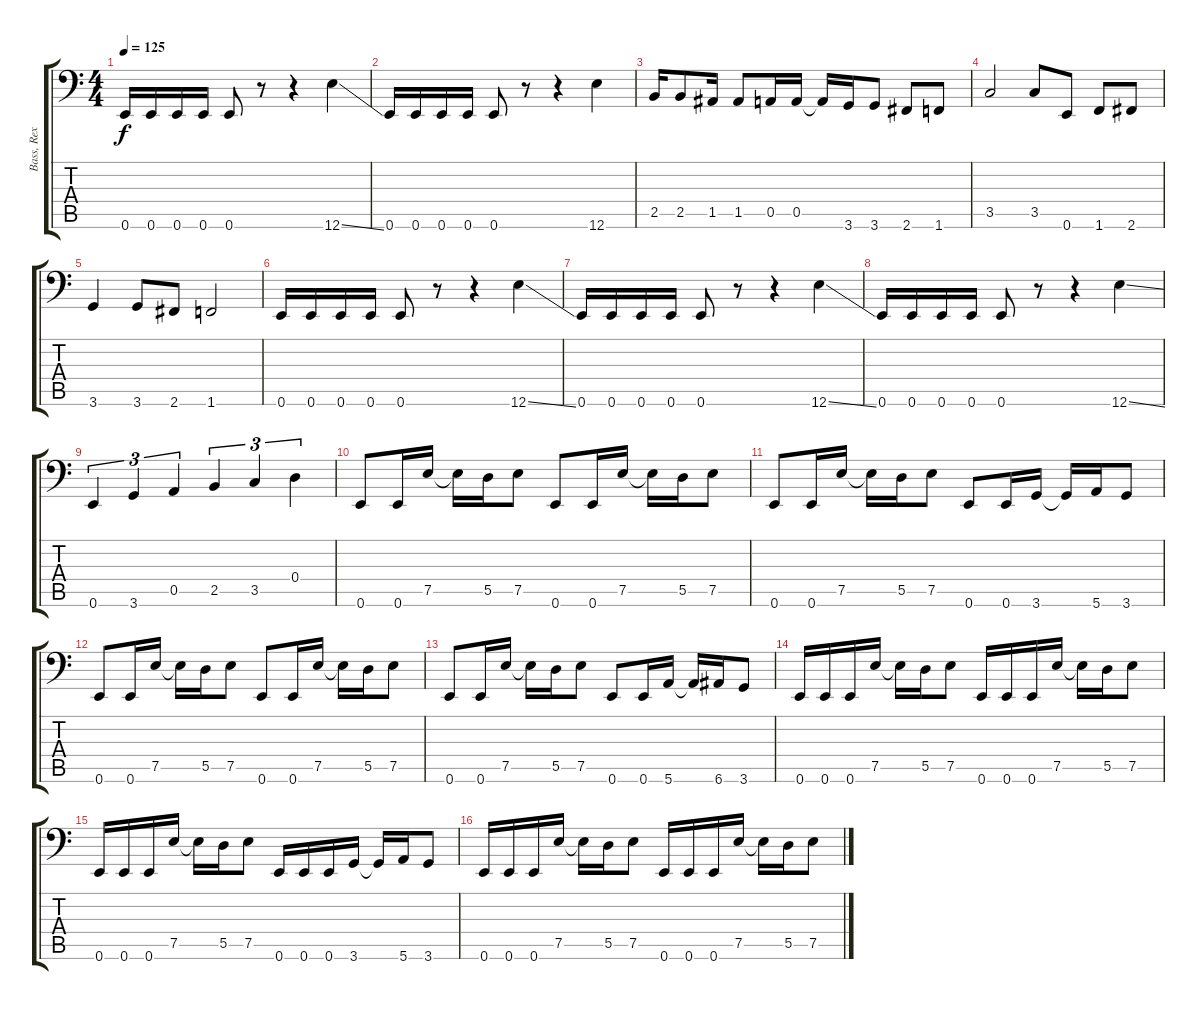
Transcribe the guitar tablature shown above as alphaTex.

\track ("Bass, Rex" "Bass, Rex") {instrument electricbasspick}
\staff {score tabs}
\tuning (E3 B2 G2 D2 A1 E1) {hide}
\ts (4 4)
\tempo 125
\clef f4
\ks c
0.6.16{dy f} 0.6.16 0.6.16 0.6.16 0.6.8 r.8 r.4 12.6{ss}.4 |
0.6.16 0.6.16 0.6.16 0.6.16 0.6.8 r.8 r.4 12.6.4 |
2.5.16 2.5.8 1.5.16 1.5.8 0.5.16 0.5.16 0.5{t}.16 3.6.16 3.6.8 2.6.8 1.6.8 |
3.5.2 3.5.8 0.6.8 1.6.8 2.6.8 |
3.6.4 3.6.8 2.6.8 1.6.2 |
0.6.16 0.6.16 0.6.16 0.6.16 0.6.8 r.8 r.4 12.6{ss}.4 |
0.6.16 0.6.16 0.6.16 0.6.16 0.6.8 r.8 r.4 12.6{ss}.4 |
0.6.16 0.6.16 0.6.16 0.6.16 0.6.8 r.8 r.4 12.6{ss}.4 |
0.6.4{tu (3 2)} 3.6.4{tu (3 2)} 0.5.4{tu (3 2)} 2.5.4{tu (3 2)} 3.5.4{tu (3 2)} 0.4.4{tu (3 2)} |
0.6.8 0.6.16 7.5.16 7.5{t}.16 5.5.16 7.5.8 0.6.8 0.6.16 7.5.16 7.5{t}.16 5.5.16 7.5.8 |
0.6.8 0.6.16 7.5.16 7.5{t}.16 5.5.16 7.5.8 0.6.8 0.6.16 3.6.16 3.6{t}.16 5.6.16 3.6.8 |
0.6.8 0.6.16 7.5.16 7.5{t}.16 5.5.16 7.5.8 0.6.8 0.6.16 7.5.16 7.5{t}.16 5.5.16 7.5.8 |
0.6.8 0.6.16 7.5.16 7.5{t}.16 5.5.16 7.5.8 0.6.8 0.6.16 5.6.16 5.6{t}.16 6.6.16 3.6.8 |
0.6.16 0.6.16 0.6.16 7.5.16 7.5{t}.16 5.5.16 7.5.8 0.6.16 0.6.16 0.6.16 7.5.16 7.5{t}.16 5.5.16 7.5.8 |
0.6.16 0.6.16 0.6.16 7.5.16 7.5{t}.16 5.5.16 7.5.8 0.6.16 0.6.16 0.6.16 3.6.16 3.6{t}.16 5.6.16 3.6.8 |
0.6.16 0.6.16 0.6.16 7.5.16 7.5{t}.16 5.5.16 7.5.8 0.6.16 0.6.16 0.6.16 7.5.16 7.5{t}.16 5.5.16 7.5.8
